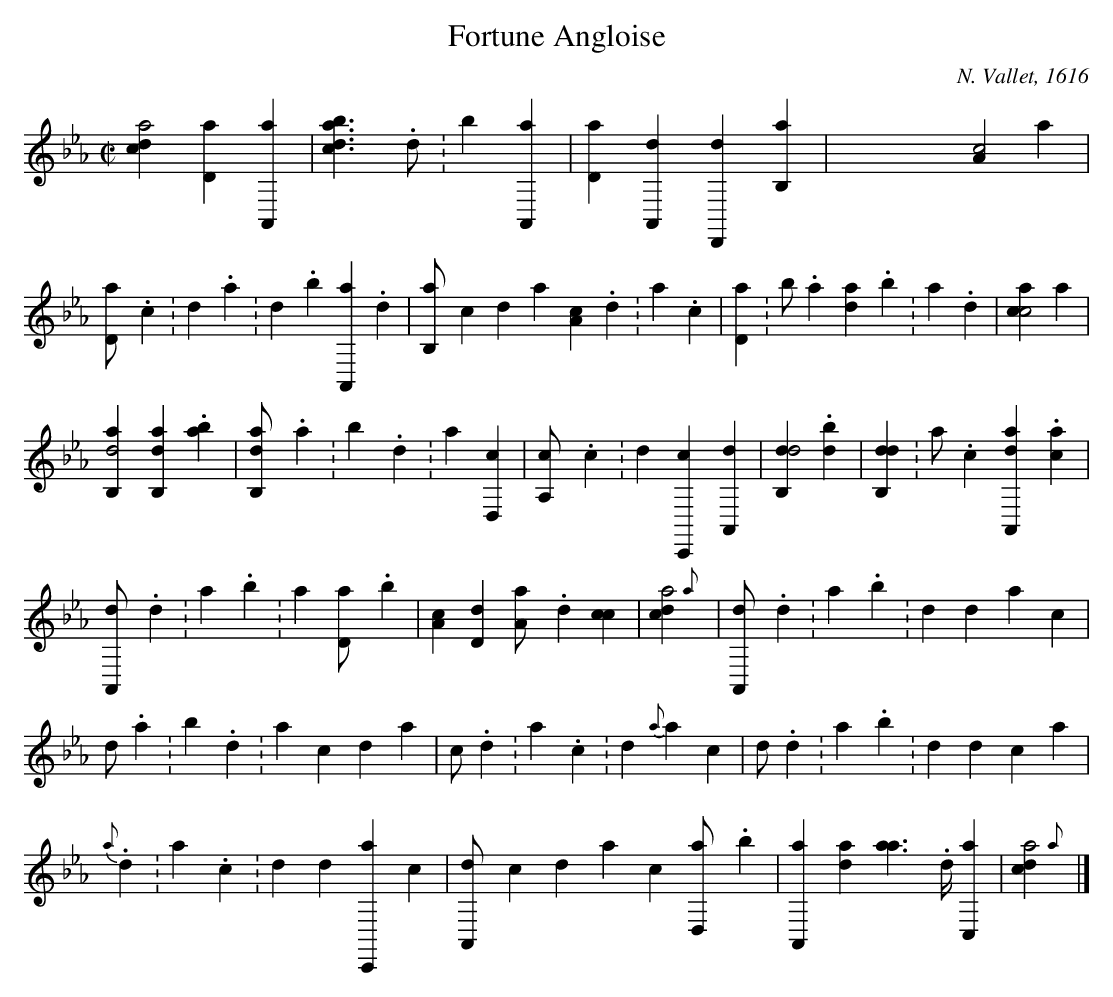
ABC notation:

X:1
T:Fortune Angloise
C:N. Vallet, 1616
L:1/4
M:C|
K:CM frenchtab
[,,dca2] [,,d,a1] '[,a,,,a] | \
    [,bdca1] > .,d ':,b1 '[,a,,,a] | \
    [,,d,a1] [a,,,d] [,d,,,d] '[,b,,a] | \
    X[,a,c2] ,,,,,a |
[,,d,a/] .,,c :,,d .,a :,,d .,b [,a,,,a] .,d | \
    [,b,,a/] ,,,,c ,,,,d ,,,,a [,a,c] .,,d :,a .,,c | \
    [,,d,a1] :b/ .a [,d{a}] .,b :,a .,,d | \
    [,acc2] ,,,,,a |
[ab,,d2] [ab,,d1] .[ab] | [ab,,d/] .,a :,b .,d :a1 [,d,,c] | \
    [a,,c/] .c :d1 [c,,,c] [a,,,d] | [,db,,d2] .[,db] | \
    [,db,,d1] :a/ .c [da,,,a1] .[ca] |
[a,,,d/] .,d :a .b ':a1 [,d,a/] .,b | \
    '[,a,c1] [,,d,d] [,a,a/] .,,d [,,cc1] | \
    [,,dca2] {,,,a} | \
    [a,,,d/] .d :a .b :d ,,,,d ,,,,a ,,,,c |
,,,,d/ .a :,b .,d :a ,,,,c ,,,,d ,,,a | \
    ,,,c/ .,d :a .c :d {a} ,,,,,a ,,,,,c | \
    ,,,,,d/ .,d :,a .,b :,d ,,,,,d ,,,,,c ,,,,,a |
{a}/ .,d :a .c :d ,,,,,d [c,,,a] ,,,,c | \
    [a,,,d/] ,,,,c ,,,,d ,,,a ,,,c1 [,d,,a/] .,b | \
    '[,a,,,a1] [,,d{,a}] [,a{a}/]>.,,d/ '[,,c,,a1] | \
    [,,dca2] {,,,a} |]
